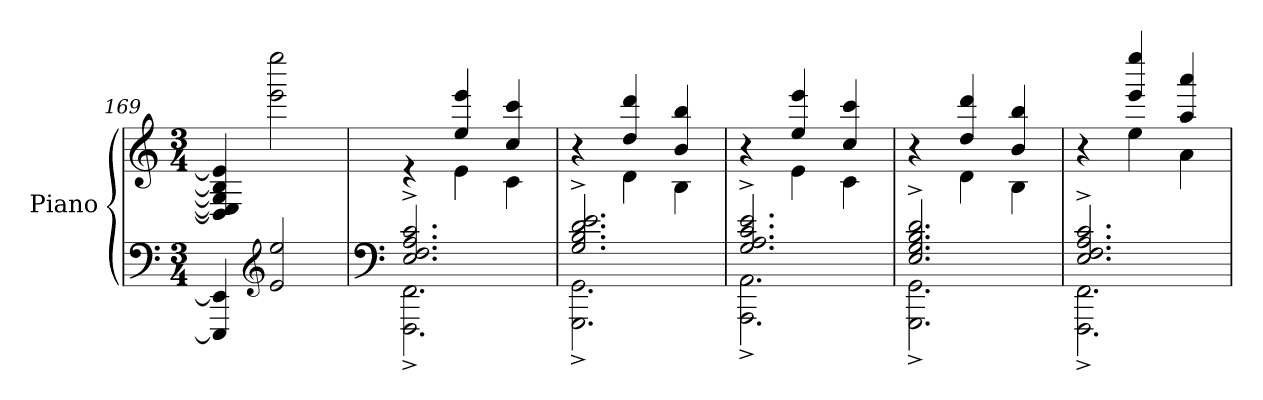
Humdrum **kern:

**kern	**kern
*part1	*part1
*staff2	*staff1
*I"Piano	*
*I'Pno.	*
!!LO:PB:g=z
*clefF4	*clefG2
*k[]	*k[]
*M3/4	*M3/4
=169	=169
4EEE/] 4EE/]	4D/] 4E/] 4G#/] 4B/] 4e/]
*clefG2	*
2e/ 2ee/	2eee\ 2eeee\
=170	=170
*clefF4	*
*^	*^
2.E/^ 2.F/^ 2.A/^ 2.c/^	2.FFF\^ 2.FF\^	4re	4ryy
.	.	4ee/ 4eee/	4e\
.	.	4cc/ 4ccc/	4c\
=171	=171	=171	=171
2.G/^ 2.B/^ 2.d/^ 2.e/^	2.GGG\^ 2.GG\^	4r	4ryy
.	.	4dd/ 4ddd/	4d\
.	.	4b/ 4bb/	4B\
!!LO:LB:g=z	!!
=172	=172	=172	=172
2.G/^ 2.A/^ 2.c/^ 2.e/^	2.AAA\^ 2.AA\^	4r	4ryy
.	.	4ee/ 4eee/	4e\
.	.	4cc/ 4ccc/	4c\
=173	=173	=173	=173
2.E/^ 2.G/^ 2.B/^ 2.d/^	2.GGG\^ 2.GG\^	4r	4ryy
.	.	4dd/ 4ddd/	4d\
.	.	4b/ 4bb/	4B\
=174	=174	=174	=174
2.E/^ 2.F/^ 2.A/^ 2.c/^	2.FFF\^ 2.FF\^	4r	4ryy
.	.	4eee/ 4eeee/	4ee\
.	.	4aa/ 4aaa/	4a\
*v	*v	*	*
*	*v	*v
=	=
*-	*-
